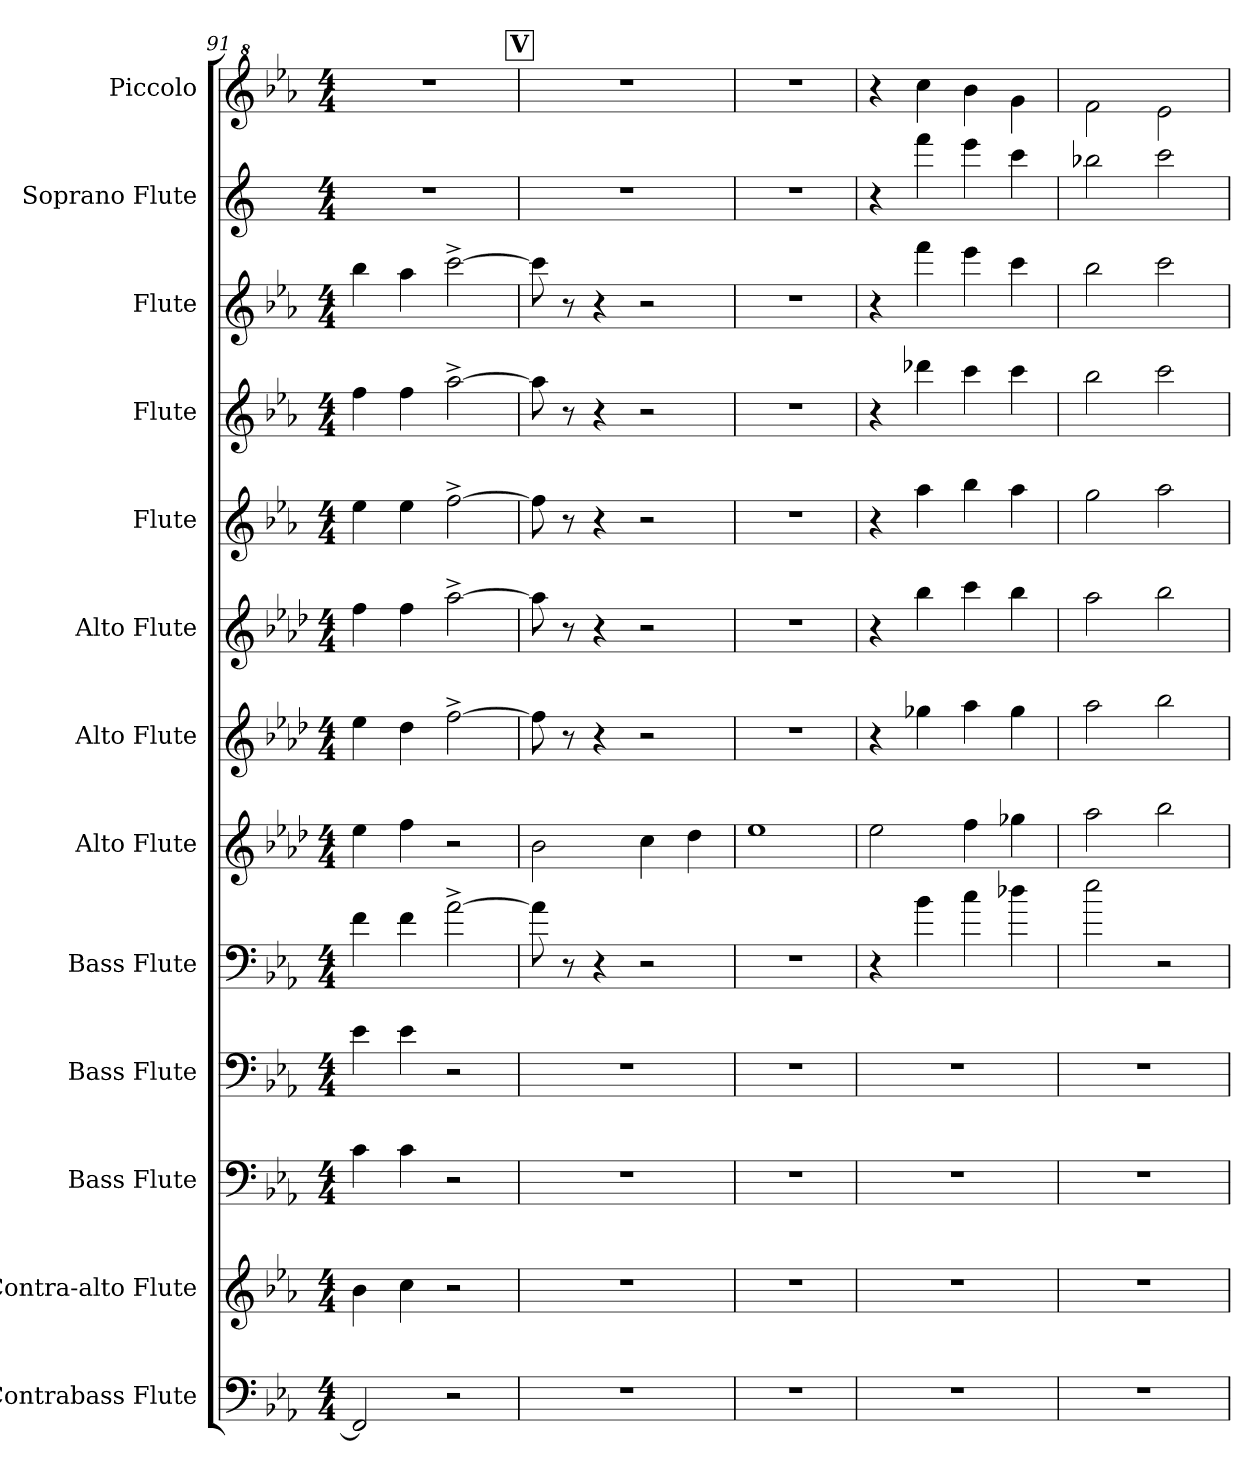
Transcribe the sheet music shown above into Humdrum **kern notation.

**kern	**kern	**kern	**kern	**kern	**kern	**kern	**kern	**kern	**kern	**kern	**kern	**kern
*part13	*part12	*part11	*part10	*part9	*part8	*part7	*part6	*part5	*part4	*part3	*part2	*part1
*staff13	*staff12	*staff11	*staff10	*staff9	*staff8	*staff7	*staff6	*staff5	*staff4	*staff3	*staff2	*staff1
*I"Contrabass Flute	*I"Contra-alto Flute	*I"Bass Flute	*I"Bass Flute	*I"Bass Flute	*I"Alto Flute	*I"Alto Flute	*I"Alto Flute	*I"Flute	*I"Flute	*I"Flute	*I"Soprano Flute	*I"Piccolo
*I'Cb. Fl.	*I'C-a. Fl.	*I'B. Fl.	*I'B. Fl.	*I'B. Fl.	*I'A. Fl.	*I'A. Fl.	*I'A. Fl.	*I'Fl.	*I'Fl.	*I'Fl.	*I'Sop. Fl.	*I'Picc.
*clefF4	*clefG2	*clefF4	*clefF4	*clefF4	*clefG2	*clefG2	*clefG2	*clefG2	*clefG2	*clefG2	*clefG2	*clefG^2
*	*ITrd10c17	*	*	*	*ITrd3c5	*ITrd3c5	*ITrd3c5	*	*	*	*ITrd-2c-3	*ITrd-7c-12
*k[b-e-a-]	*k[b-e-a-]	*k[b-e-a-]	*k[b-e-a-]	*k[b-e-a-]	*k[b-e-a-]	*k[b-e-a-]	*k[b-e-a-]	*k[b-e-a-]	*k[b-e-a-]	*k[b-e-a-]	*k[b-e-a-]	*k[b-e-a-]
*M4/4	*M4/4	*M4/4	*M4/4	*M4/4	*M4/4	*M4/4	*M4/4	*M4/4	*M4/4	*M4/4	*M4/4	*M4/4
=91	=91	=91	=91	=91	=91	=91	=91	=91	=91	=91	=91	=91
2FF/]	4B-\	4c\	4e-\	4f\	4b-\	4b-\	4cc\	4ee-\	4ff\	4bb-\	1r	1r
.	4c\	4c\	4e-\	4f\	4cc\	4a-\	4cc\	4ee-\	4ff\	4aa-\	.	.
2r	2r	2r	2r	[2a-^\	2r	[2cc^\	[2ee-^\	[2ff^\	[2aa-^\	[2ccc^\	.	.
!!LO:REH:place=s1:a:B:fs=14:t=V
=92	=92	=92	=92	=92	=92	=92	=92	=92	=92	=92	=92	=92
1r	1r	1r	1r	8a-\]	2f\	8cc\]	8ee-\]	8ff\]	8aa-\]	8ccc\]	1r	1r
.	.	.	.	8r	.	8r	8r	8r	8r	8r	.	.
.	.	.	.	4r	.	4r	4r	4r	4r	4r	.	.
.	.	.	.	2r	4g\	2r	2r	2r	2r	2r	.	.
.	.	.	.	.	4a-\	.	.	.	.	.	.	.
=93	=93	=93	=93	=93	=93	=93	=93	=93	=93	=93	=93	=93
1r	1r	1r	1r	1r	1b-	1r	1r	1r	1r	1r	1r	1r
!!LO:PB:g=z
=94	=94	=94	=94	=94	=94	=94	=94	=94	=94	=94	=94	=94
1r	1r	1r	1r	4r	2b-\	4r	4r	4r	4r	4r	4r	4r
.	.	.	.	4b-\	.	4dd-X\	4ff\	4aa-\	4ddd-X\	4fff\	4aaa-\	4cccc\
.	.	.	.	4cc\	4cc\	4ee-\	4gg\	4bb-\	4ccc\	4eee-\	4ggg\	4bbb-\
.	.	.	.	4dd-X\	4dd-X\	4dd-\	4ff\	4aa-\	4ccc\	4ccc\	4eee-\	4ggg\
=95	=95	=95	=95	=95	=95	=95	=95	=95	=95	=95	=95	=95
1r	1r	1r	1r	2ee-\	2ee-\	2ee-\	2ee-\	2gg\	2bb-\	2bb-\	2ddd-X\	2fff\
.	.	.	.	2r	2ff\	2ff\	2ff\	2aa-\	2ccc\	2ccc\	2eee-\	2eee-\
=	=	=	=	=	=	=	=	=	=	=	=	=
*-	*-	*-	*-	*-	*-	*-	*-	*-	*-	*-	*-	*-
